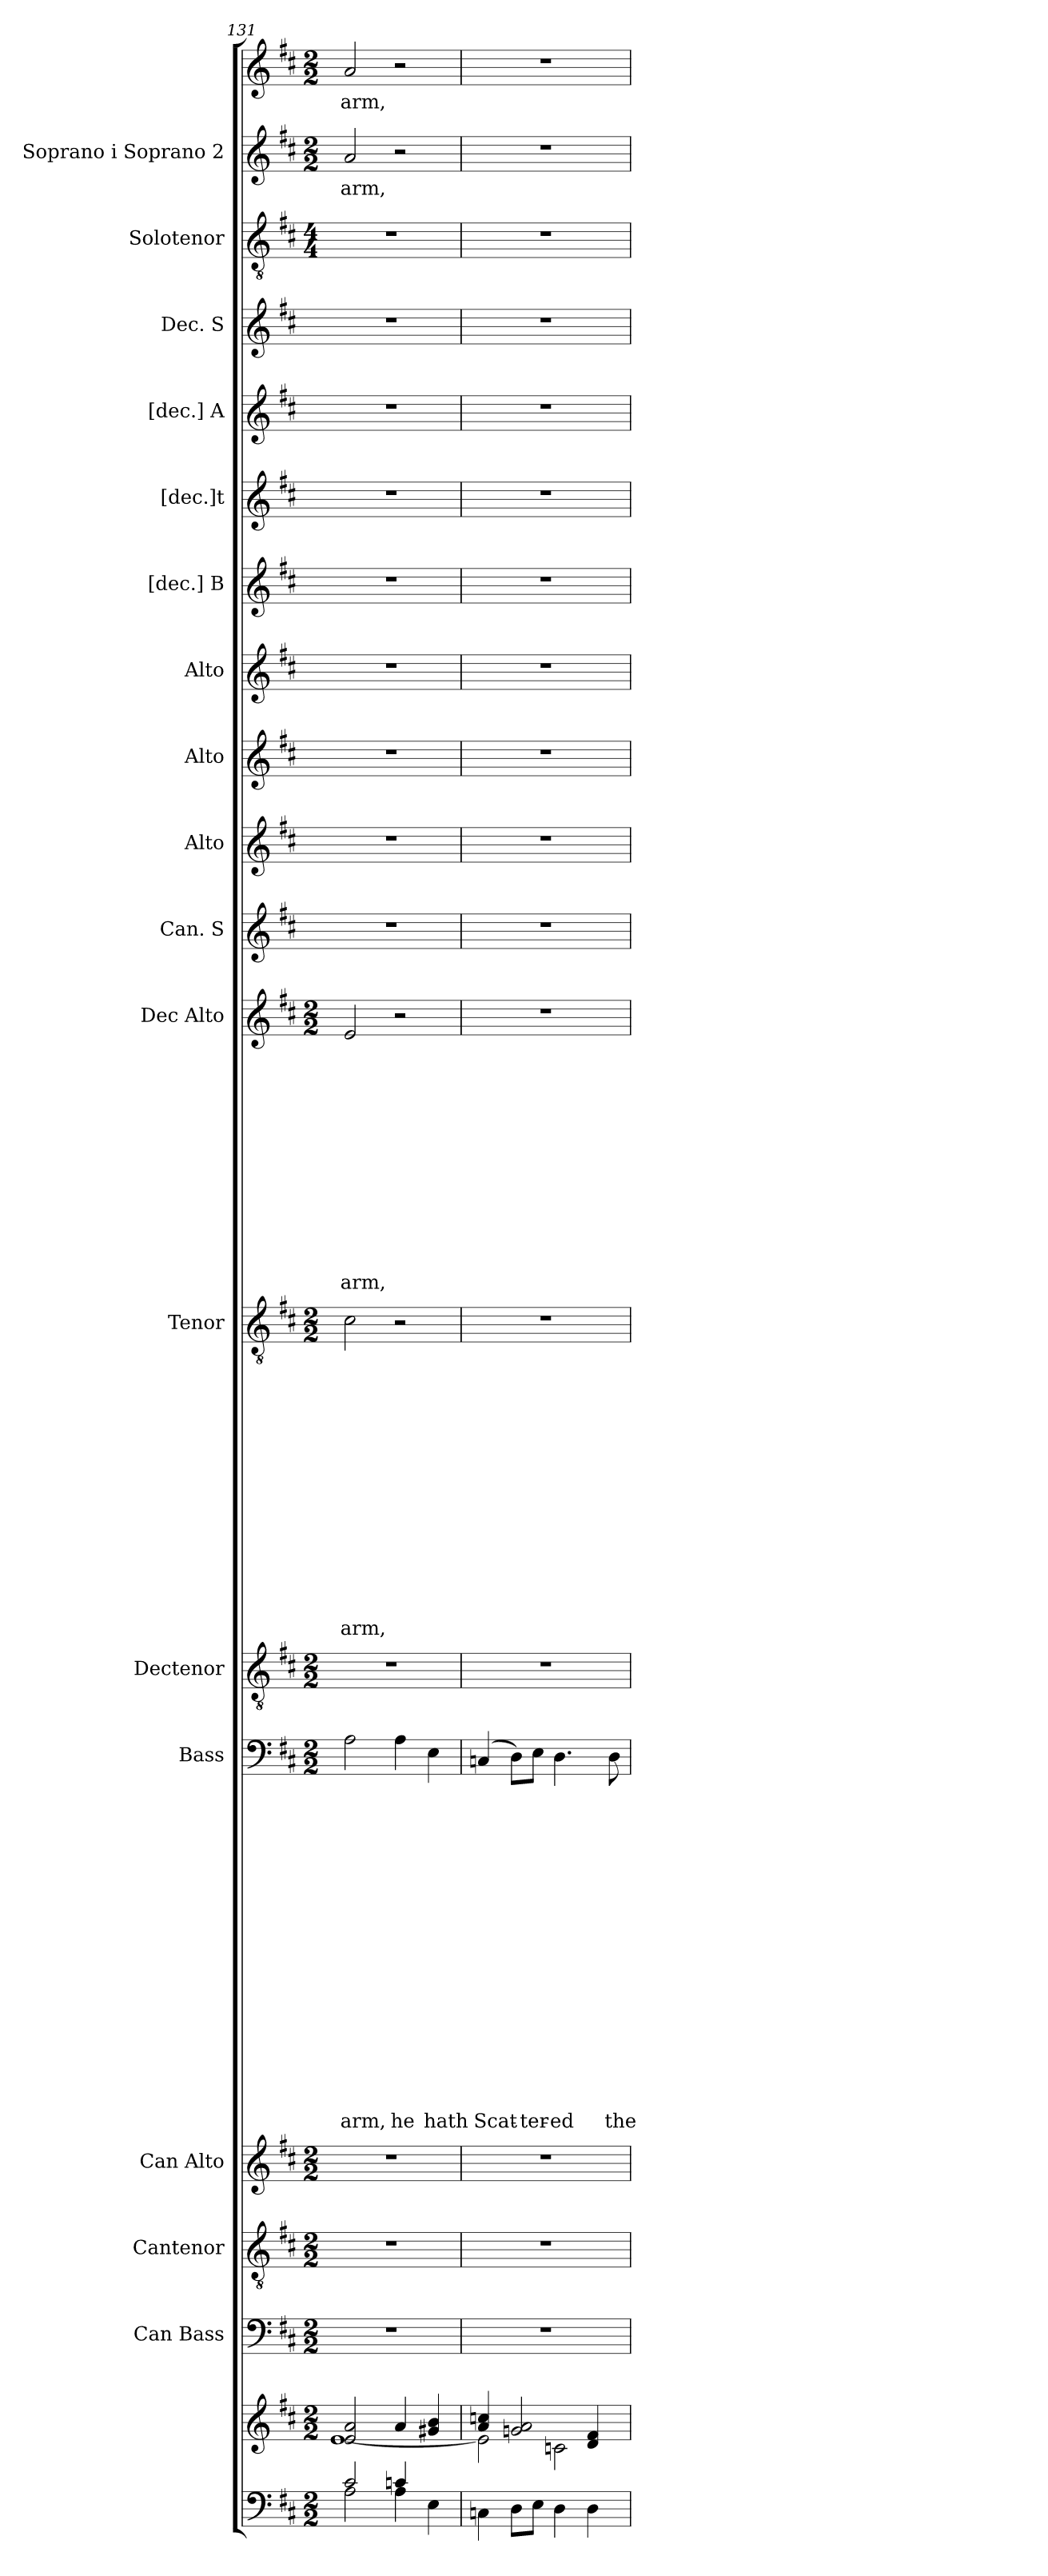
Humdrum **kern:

**kern	**kern	**kern	**kern	**kern	**kern	**text	**text	**text	**text	**text	**text	**text	**text	**text	**text	**text	**text	**text	**text	**text	**text	**text	**text	**kern	**kern	**text	**text	**text	**text	**text	**text	**text	**text	**text	**text	**text	**text	**text	**text	**text	**kern	**text	**text	**text	**text	**text	**text	**text	**text	**text	**text	**text	**text	**text	**kern	**kern	**kern	**kern	**kern	**kern	**kern	**kern	**kern	**kern	**text	**kern	**text
*part19	*part18	*part17	*part16	*part15	*part14	*part14	*part14	*part14	*part14	*part14	*part14	*part14	*part14	*part14	*part14	*part14	*part14	*part14	*part14	*part14	*part14	*part14	*part14	*part13	*part12	*part12	*part12	*part12	*part12	*part12	*part12	*part12	*part12	*part12	*part12	*part12	*part12	*part12	*part12	*part12	*part11	*part11	*part11	*part11	*part11	*part11	*part11	*part11	*part11	*part11	*part11	*part11	*part11	*part11	*part10	*part9	*part8	*part7	*part6	*part5	*part4	*part3	*part2	*part1	*part1	*part1	*part1
*staff20	*staff19	*staff18	*staff17	*staff16	*staff15	*staff15	*staff15	*staff15	*staff15	*staff15	*staff15	*staff15	*staff15	*staff15	*staff15	*staff15	*staff15	*staff15	*staff15	*staff15	*staff15	*staff15	*staff15	*staff14	*staff13	*staff13	*staff13	*staff13	*staff13	*staff13	*staff13	*staff13	*staff13	*staff13	*staff13	*staff13	*staff13	*staff13	*staff13	*staff13	*staff12	*staff12	*staff12	*staff12	*staff12	*staff12	*staff12	*staff12	*staff12	*staff12	*staff12	*staff12	*staff12	*staff12	*staff11	*staff10	*staff9	*staff8	*staff7	*staff6	*staff5	*staff4	*staff3	*staff2	*staff2	*staff1	*staff1
*	*	*I"Can Bass	*I"Cantenor	*I"Can Alto	*I"Bass	*	*	*	*	*	*	*	*	*	*	*	*	*	*	*	*	*	*	*I"Dectenor	*I"Tenor	*	*	*	*	*	*	*	*	*	*	*	*	*	*	*	*I"Dec Alto	*	*	*	*	*	*	*	*	*	*	*	*	*	*I"Can. S	*I"Alto	*I"Alto	*I"Alto	*I"[dec.] B	*I"[dec.]t	*I"[dec.] A	*I"Dec. S	*I"Solotenor	*I"Soprano i Soprano 2	*	*	*
*	*	*	*	*I'Can Alto	*I'Bass	*	*	*	*	*	*	*	*	*	*	*	*	*	*	*	*	*	*	*I'Dectenor	*	*	*	*	*	*	*	*	*	*	*	*	*	*	*	*	*I'Dec Alto	*	*	*	*	*	*	*	*	*	*	*	*	*	*	*	*	*	*	*	*	*	*	*I'Si	*	*	*
!!LO:PB:g=z
*clefF4	*clefG2	*clefF4	*clefGv2	*clefG2	*clefF4	*	*	*	*	*	*	*	*	*	*	*	*	*	*	*	*	*	*	*clefGv2	*clefGv2	*	*	*	*	*	*	*	*	*	*	*	*	*	*	*	*clefG2	*	*	*	*	*	*	*	*	*	*	*	*	*	*clefG2	*clefG2	*clefG2	*clefG2	*clefG2	*clefG2	*clefG2	*clefG2	*clefGv2	*clefG2	*	*clefG2	*
*k[f#c#]	*k[f#c#]	*k[f#c#]	*k[f#c#]	*k[f#c#]	*k[f#c#]	*	*	*	*	*	*	*	*	*	*	*	*	*	*	*	*	*	*	*k[f#c#]	*k[f#c#]	*	*	*	*	*	*	*	*	*	*	*	*	*	*	*	*k[f#c#]	*	*	*	*	*	*	*	*	*	*	*	*	*	*k[f#c#]	*k[f#c#]	*k[f#c#]	*k[f#c#]	*k[f#c#]	*k[f#c#]	*k[f#c#]	*k[f#c#]	*k[f#c#]	*k[f#c#]	*	*k[f#c#]	*
*D:	*D:	*D:	*D:	*D:	*D:	*	*	*	*	*	*	*	*	*	*	*	*	*	*	*	*	*	*	*D:	*D:	*	*	*	*	*	*	*	*	*	*	*	*	*	*	*	*D:	*	*	*	*	*	*	*	*	*	*	*	*	*	*D:	*D:	*D:	*D:	*D:	*D:	*D:	*D:	*D:	*D:	*	*D:	*
*M2/2	*M2/2	*M2/2	*M2/2	*M2/2	*M2/2	*	*	*	*	*	*	*	*	*	*	*	*	*	*	*	*	*	*	*M2/2	*M2/2	*	*	*	*	*	*	*	*	*	*	*	*	*	*	*	*M2/2	*	*	*	*	*	*	*	*	*	*	*	*	*	*	*	*	*	*	*	*	*	*M4/4	*M2/2	*	*M2/2	*
=131	=131	=131	=131	=131	=131	=131	=131	=131	=131	=131	=131	=131	=131	=131	=131	=131	=131	=131	=131	=131	=131	=131	=131	=131	=131	=131	=131	=131	=131	=131	=131	=131	=131	=131	=131	=131	=131	=131	=131	=131	=131	=131	=131	=131	=131	=131	=131	=131	=131	=131	=131	=131	=131	=131	=131	=131	=131	=131	=131	=131	=131	=131	=131	=131	=131	=131	=131
*^	*^	*	*	*	*	*	*	*	*	*	*	*	*	*	*	*	*	*	*	*	*	*	*	*	*	*	*	*	*	*	*	*	*	*	*	*	*	*	*	*	*	*	*	*	*	*	*	*	*	*	*	*	*	*	*	*	*	*	*	*	*	*	*	*	*	*	*
!	!	!	!	!	!	!	!	!	!	!	!	!	!	!	!	!	!	!	!	!	!	!	!	!	!LO:LY:b	!	!	!	!	!	!	!	!	!	!	!	!	!	!	!	!	!LO:LY:b	!	!	!	!	!	!	!	!	!	!	!	!	!	!LO:LY:b	!	!	!	!	!	!	!	!	!	!	!LO:LY:b	!	!LO:LY:b
2c#/	2A\	2e/ 2a/	[<1e	1r	1r	1r	2A\	.	.	.	.	.	.	.	.	.	.	.	.	.	.	.	.	.	arm,	1r	2c#\	.	.	.	.	.	.	.	.	.	.	.	.	.	.	arm,	2e/	.	.	.	.	.	.	.	.	.	.	.	.	-arm,	1r	1r	1r	1r	1r	1r	1r	1r	1r	2a/	arm,	2a/	arm,
!	!	!	!	!	!	!	!	!	!	!	!	!	!	!	!	!	!	!	!	!	!	!	!	!	!LO:LY:b	!	!	!	!	!	!	!	!	!	!	!	!	!	!	!	!	!	!	!	!	!	!	!	!	!	!	!	!	!	!	!	!	!	!	!	!	!	!	!	!	!	!	!	!
4cn/	4A\	4a/	.	.	.	.	4A\	.	.	.	.	.	.	.	.	.	.	.	.	.	.	.	.	.	he	.	2r	.	.	.	.	.	.	.	.	.	.	.	.	.	.	.	2r	.	.	.	.	.	.	.	.	.	.	.	.	.	.	.	.	.	.	.	.	.	.	2r	.	2r	.
!	!	!	!	!	!	!	!	!	!	!	!	!	!	!	!	!	!	!	!	!	!	!	!	!	!LO:LY:b	!	!	!	!	!	!	!	!	!	!	!	!	!	!	!	!	!	!	!	!	!	!	!	!	!	!	!	!	!	!	!	!	!	!	!	!	!	!	!	!	!	!	!	!
4ryy	4E\	4g#X/ 4b/	.	.	.	.	4E\	.	.	.	.	.	.	.	.	.	.	.	.	.	.	.	.	.	hath	.	.	.	.	.	.	.	.	.	.	.	.	.	.	.	.	.	.	.	.	.	.	.	.	.	.	.	.	.	.	.	.	.	.	.	.	.	.	.	.	.	.	.	.
=132	=132	=132	=132	=132	=132	=132	=132	=132	=132	=132	=132	=132	=132	=132	=132	=132	=132	=132	=132	=132	=132	=132	=132	=132	=132	=132	=132	=132	=132	=132	=132	=132	=132	=132	=132	=132	=132	=132	=132	=132	=132	=132	=132	=132	=132	=132	=132	=132	=132	=132	=132	=132	=132	=132	=132	=132	=132	=132	=132	=132	=132	=132	=132	=132	=132	=132	=132	=132	=132
!	!	!	!	!	!	!	!	!	!	!	!	!	!	!	!	!	!	!	!	!	!	!	!	!	!LO:LY:b	!	!	!	!	!	!	!	!	!	!	!	!	!	!	!	!	!	!	!	!	!	!	!	!	!	!	!	!	!	!	!	!	!	!	!	!	!	!	!	!	!	!	!	!
*v	*v	*	*	*	*	*	*	*	*	*	*	*	*	*	*	*	*	*	*	*	*	*	*	*	*	*	*	*	*	*	*	*	*	*	*	*	*	*	*	*	*	*	*	*	*	*	*	*	*	*	*	*	*	*	*	*	*	*	*	*	*	*	*	*	*	*	*	*	*
4Cn\	4a/ 4ccn/	2e\]	1r	1r	1r	(4Cn/	.	.	.	.	.	.	.	.	.	.	.	.	.	.	.	.	.	Scat-	1r	1r	.	.	.	.	.	.	.	.	.	.	.	.	.	.	.	1r	.	.	.	.	.	.	.	.	.	.	.	.	.	1r	1r	1r	1r	1r	1r	1r	1r	1r	1r	.	1r	.
8D\L	2gn/ 2a/	.	.	.	.	8D\L)	.	.	.	.	.	.	.	.	.	.	.	.	.	.	.	.	.	.	.	.	.	.	.	.	.	.	.	.	.	.	.	.	.	.	.	.	.	.	.	.	.	.	.	.	.	.	.	.	.	.	.	.	.	.	.	.	.	.	.	.	.	.
!	!	!	!	!	!	!	!	!	!	!	!	!	!	!	!	!	!	!	!	!	!	!	!	!LO:LY:b	!	!	!	!	!	!	!	!	!	!	!	!	!	!	!	!	!	!	!	!	!	!	!	!	!	!	!	!	!	!	!	!	!	!	!	!	!	!	!	!	!	!	!	!
8E\J	.	.	.	.	.	8E\J	.	.	.	.	.	.	.	.	.	.	.	.	.	.	.	.	.	-ter-	.	.	.	.	.	.	.	.	.	.	.	.	.	.	.	.	.	.	.	.	.	.	.	.	.	.	.	.	.	.	.	.	.	.	.	.	.	.	.	.	.	.	.	.
!	!	!	!	!	!	!	!	!	!	!	!	!	!	!	!	!	!	!	!	!	!	!	!	!LO:LY:b:rj	!	!	!	!	!	!	!	!	!	!	!	!	!	!	!	!	!	!	!	!	!	!	!	!	!	!	!	!	!	!	!	!	!	!	!	!	!	!	!	!	!	!	!	!
4D\	.	2cn\	.	.	.	4.D\	.	.	.	.	.	.	.	.	.	.	.	.	.	.	.	.	.	-ed	.	.	.	.	.	.	.	.	.	.	.	.	.	.	.	.	.	.	.	.	.	.	.	.	.	.	.	.	.	.	.	.	.	.	.	.	.	.	.	.	.	.	.	.
4D\	4d/ 4f#/	.	.	.	.	.	.	.	.	.	.	.	.	.	.	.	.	.	.	.	.	.	.	.	.	.	.	.	.	.	.	.	.	.	.	.	.	.	.	.	.	.	.	.	.	.	.	.	.	.	.	.	.	.	.	.	.	.	.	.	.	.	.	.	.	.	.	.
!	!	!	!	!	!	!	!	!	!	!	!	!	!	!	!	!	!	!	!	!	!	!	!	!LO:LY:b	!	!	!	!	!	!	!	!	!	!	!	!	!	!	!	!	!	!	!	!	!	!	!	!	!	!	!	!	!	!	!	!	!	!	!	!	!	!	!	!	!	!	!	!
.	.	.	.	.	.	8D\	.	.	.	.	.	.	.	.	.	.	.	.	.	.	.	.	.	the	.	.	.	.	.	.	.	.	.	.	.	.	.	.	.	.	.	.	.	.	.	.	.	.	.	.	.	.	.	.	.	.	.	.	.	.	.	.	.	.	.	.	.	.
*	*v	*v	*	*	*	*	*	*	*	*	*	*	*	*	*	*	*	*	*	*	*	*	*	*	*	*	*	*	*	*	*	*	*	*	*	*	*	*	*	*	*	*	*	*	*	*	*	*	*	*	*	*	*	*	*	*	*	*	*	*	*	*	*	*	*	*	*	*
=	=	=	=	=	=	=	=	=	=	=	=	=	=	=	=	=	=	=	=	=	=	=	=	=	=	=	=	=	=	=	=	=	=	=	=	=	=	=	=	=	=	=	=	=	=	=	=	=	=	=	=	=	=	=	=	=	=	=	=	=	=	=	=	=	=	=	=
*-	*-	*-	*-	*-	*-	*-	*-	*-	*-	*-	*-	*-	*-	*-	*-	*-	*-	*-	*-	*-	*-	*-	*-	*-	*-	*-	*-	*-	*-	*-	*-	*-	*-	*-	*-	*-	*-	*-	*-	*-	*-	*-	*-	*-	*-	*-	*-	*-	*-	*-	*-	*-	*-	*-	*-	*-	*-	*-	*-	*-	*-	*-	*-	*-	*-	*-	*-
